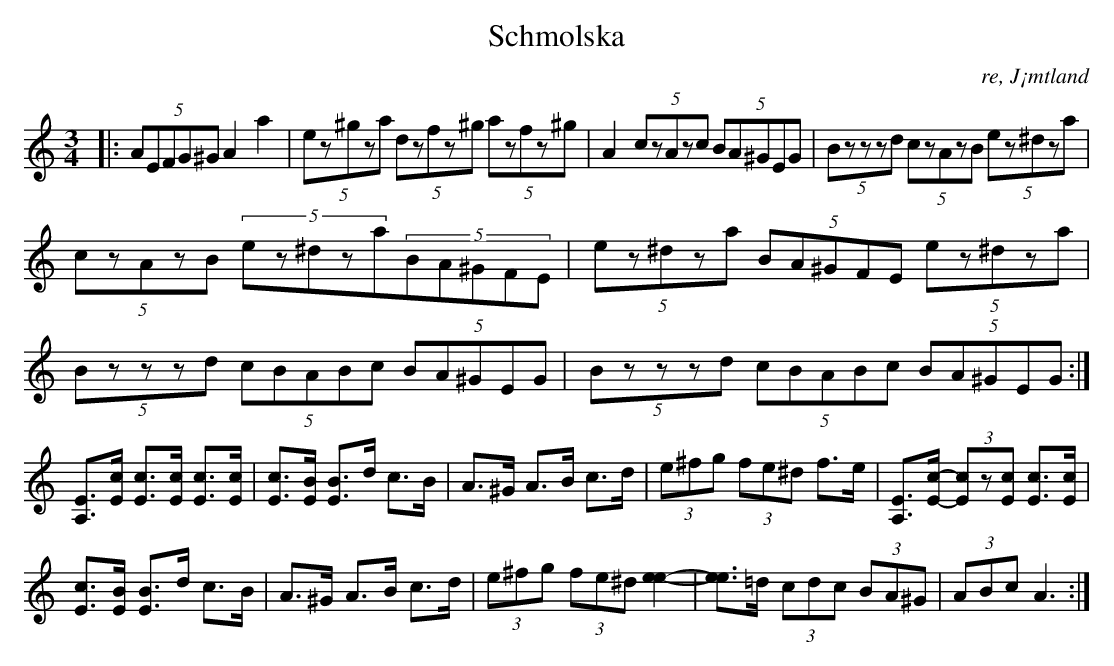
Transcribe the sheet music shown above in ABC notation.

X:1
T:Schmolska
O: re, J¡mtland
M:3/4
L:1/8
K:Am
|: (5:2AEFG^G A2 a2 | (5:2ez^gza (5:2dzfz^g (5:2azfz^g | A2 (5:2czAzc (5:2BA^GEG | (5:2Bzzzd (5:2czAzB (5:2ez^dza |
(5:2czAzB (5:2ez^dza(5:2BA^GFE | (5:2ez^dza (5:2BA^GFE (5:2ez^dza | (5:2Bzzzd (5:2cBABc (5:2BA^GEG | (5:2Bzzzd (5:2cBABc (5:2BA^GEG  :|
[EA,]>[cE] [cE]>[cE] [cE]>[cE] | [cE]>[BE] [BE]>d c>B | A>^G A>B c>d | (3e^fg (3fe^d f>e | [EA,]>[c-E-] (3[cE]z[cE] [cE]>[cE] |
[cE]>[BE] [BE]>d c>B | A>^G A>B c>d | (3e^fg (3fe^d [e2-e2-] | [ee]>=d (3cdc (3BA^G | (3ABc A3 :|]
